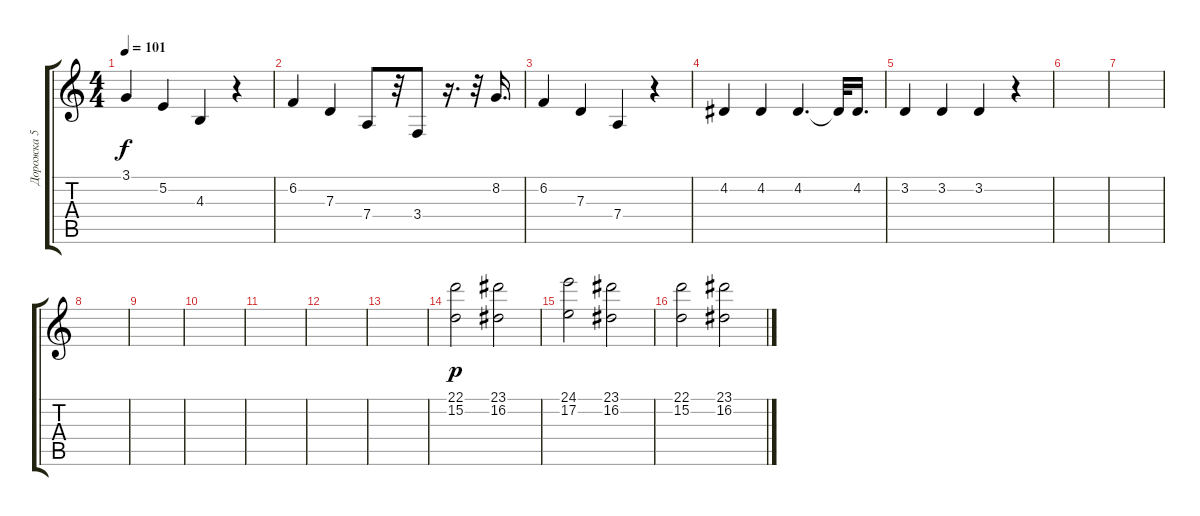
\track ("Дорожка 5" "Дорожка 5") {instrument vibraphone}
\staff {score tabs}
\tuning (E4 B3 G3 D3 A2 E2) {hide}
\ts (4 4)
\tempo 101
\clef g2
\ks c
3.1.4{dy f} 5.2.4 4.3.4 r.4 |
6.2.4 7.3.4 7.4.8 r.32 3.4.8 r.16{d} r.32 8.2.16{d} |
6.2.4 7.3.4 7.4.4 r.4 |
4.2.4 4.2.4 4.2.4{d} 4.2{t}.32 4.2.16{d} |
3.2.4 3.2.4 3.2.4 r.4 |
|
|
|
|
|
|
|
|
(22.1 15.2).2{dy p} (23.1 16.2).2 |
(24.1 17.2).2 (23.1 16.2).2 |
(22.1 15.2).2 (23.1 16.2).2
